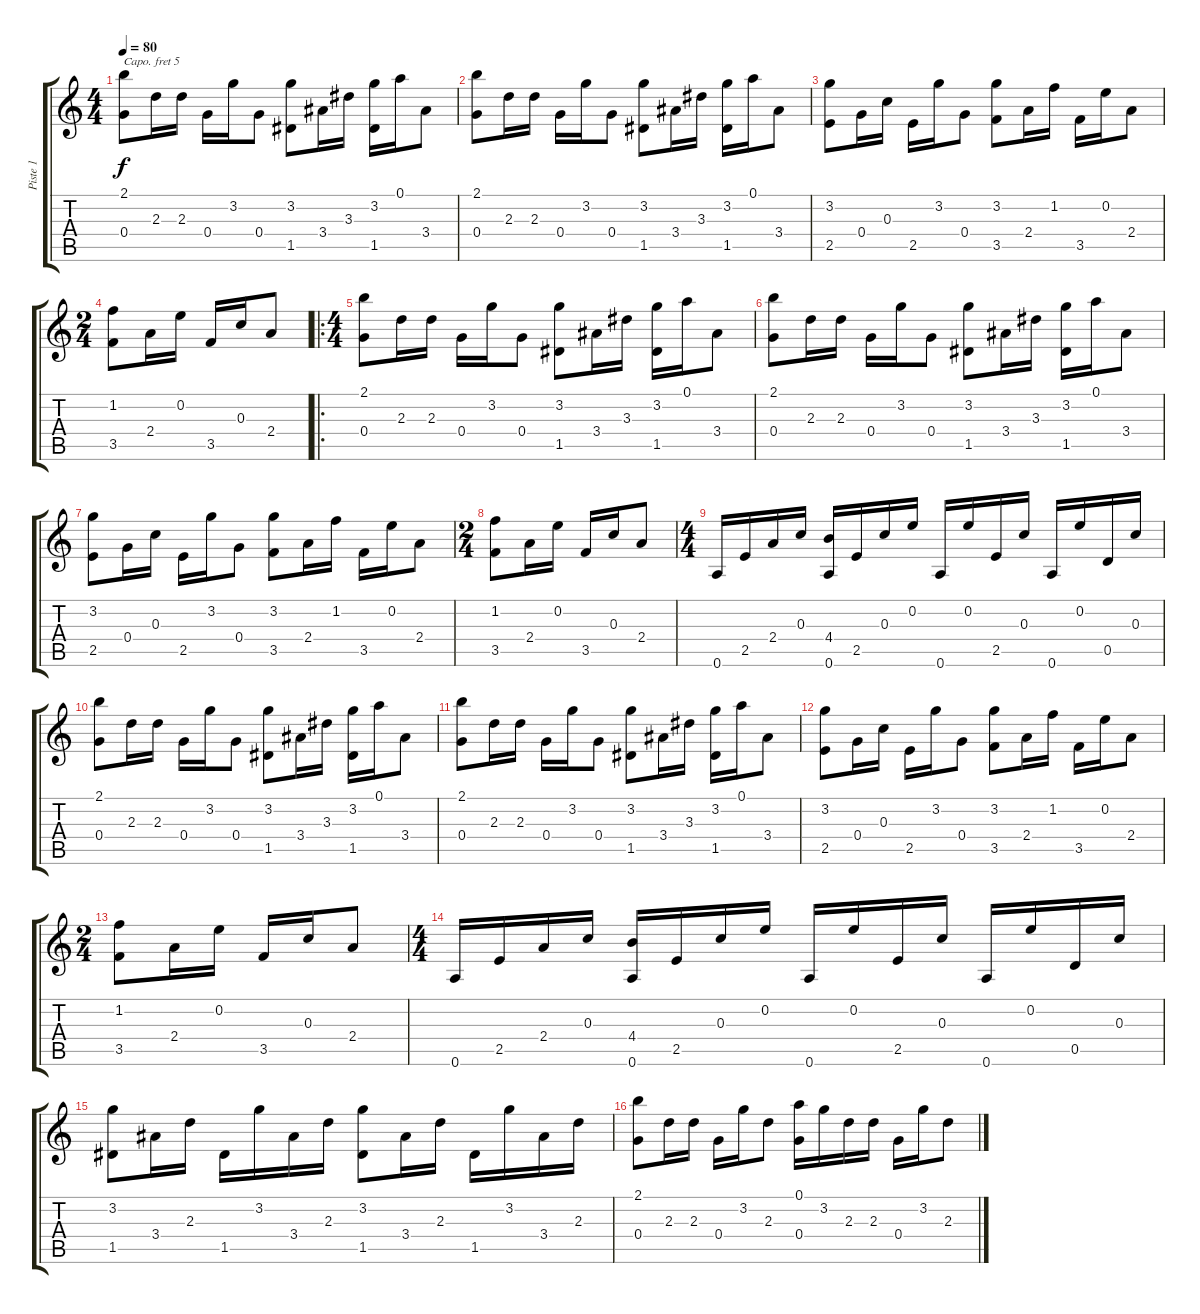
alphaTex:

\track ("Piste 1" "Piste 1") {instrument acousticguitarsteel}
\staff {score tabs}
\capo 5
\tuning (E4 B3 G3 D3 A2 E2) {hide}
\ts (4 4)
\tempo 80
\clef g2
\ks c
(2.1 0.4).8{dy f instrument acousticguitarsteel} 2.3.16 2.3.16 0.4.16 3.2.16 0.4.8 (3.2 1.5).8 3.4.16 3.3.16 (3.2 1.5).16 0.1.16 3.4.8 |
(2.1 0.4).8 2.3.16 2.3.16 0.4.16 3.2.16 0.4.8 (3.2 1.5).8 3.4.16 3.3.16 (3.2 1.5).16 0.1.16 3.4.8 |
(3.2 2.5).8 0.4.16 0.3.16 2.5.16 3.2.16 0.4.8 (3.2 3.5).8 2.4.16 1.2.16 3.5.16 0.2.16 2.4.8 |
\ts (2 4)
(1.2 3.5).8 2.4.16 0.2.16 3.5.16 0.3.16 2.4.8 |
\ro
\ts (4 4)
(2.1 0.4).8 2.3.16 2.3.16 0.4.16 3.2.16 0.4.8 (3.2 1.5).8 3.4.16 3.3.16 (3.2 1.5).16 0.1.16 3.4.8 |
(2.1 0.4).8 2.3.16 2.3.16 0.4.16 3.2.16 0.4.8 (3.2 1.5).8 3.4.16 3.3.16 (3.2 1.5).16 0.1.16 3.4.8 |
(3.2 2.5).8 0.4.16 0.3.16 2.5.16 3.2.16 0.4.8 (3.2 3.5).8 2.4.16 1.2.16 3.5.16 0.2.16 2.4.8 |
\ts (2 4)
(1.2 3.5).8 2.4.16 0.2.16 3.5.16 0.3.16 2.4.8 |
\ts (4 4)
0.6.16 2.5.16 2.4.16 0.3.16 (4.4 0.6).16 2.5.16 0.3.16 0.2.16 0.6.16 0.2.16 2.5.16 0.3.16 0.6.16 0.2.16 0.5.16 0.3.16 |
(2.1 0.4).8 2.3.16 2.3.16 0.4.16 3.2.16 0.4.8 (3.2 1.5).8 3.4.16 3.3.16 (3.2 1.5).16 0.1.16 3.4.8 |
(2.1 0.4).8 2.3.16 2.3.16 0.4.16 3.2.16 0.4.8 (3.2 1.5).8 3.4.16 3.3.16 (3.2 1.5).16 0.1.16 3.4.8 |
(3.2 2.5).8 0.4.16 0.3.16 2.5.16 3.2.16 0.4.8 (3.2 3.5).8 2.4.16 1.2.16 3.5.16 0.2.16 2.4.8 |
\ts (2 4)
(1.2 3.5).8 2.4.16 0.2.16 3.5.16 0.3.16 2.4.8 |
\ts (4 4)
0.6.16 2.5.16 2.4.16 0.3.16 (4.4 0.6).16 2.5.16 0.3.16 0.2.16 0.6.16 0.2.16 2.5.16 0.3.16 0.6.16 0.2.16 0.5.16 0.3.16 |
(3.2 1.5).8 3.4.16 2.3.16 1.5.16 3.2.16 3.4.16 2.3.16 (3.2 1.5).8 3.4.16 2.3.16 1.5.16 3.2.16 3.4.16 2.3.16 |
(2.1 0.4).8 2.3.16 2.3.16 0.4.16 3.2.16 2.3.8 (0.1 0.4).16 3.2.16 2.3.16 2.3.16 0.4.16 3.2.16 2.3.8
